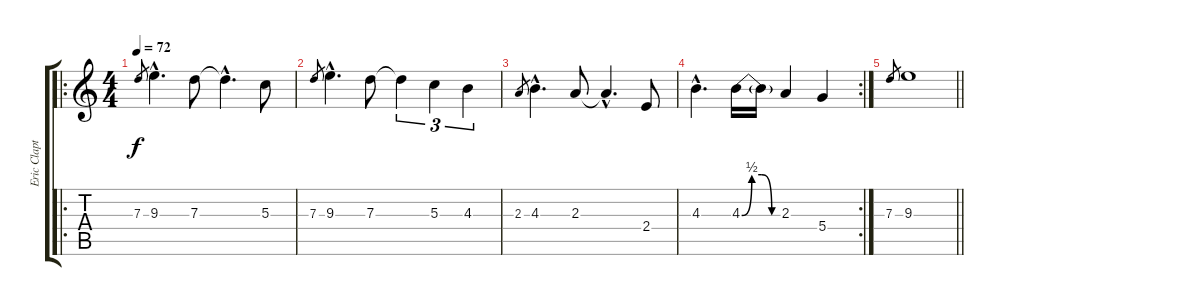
\track ("Eric Clapton Guitar II" "Eric Clapt") {instrument electricguitarjazz}
\staff {score tabs}
\tuning (E4 B3 G3 D3 A2 E2) {hide}
\ro
\ts (4 4)
\tempo 72
\clef g2
\ks c
7.3.8{gr dy f} 9.3{hac}.4{d} 7.3.8 7.3{hac t}.4{d} 5.3.8 |
7.3.8{gr} 9.3{hac}.4{d} 7.3.8 7.3{t}.4{tu (3 2)} 5.3.4{tu (3 2)} 4.3.4{tu (3 2)} |
2.3.8{gr} 4.3{hac}.4{d} 2.3.8 2.3{hac t}.4{d} 2.4.8 |
\rc 2
4.3{hac}.4{d} 4.3{be (custom 0 0 15 2 30 2 45 0 60 0)}.16 4.3{t}.16 2.3.4 5.4.4 |
\barLineRight lightlight
7.3.8{gr} 9.3.1
